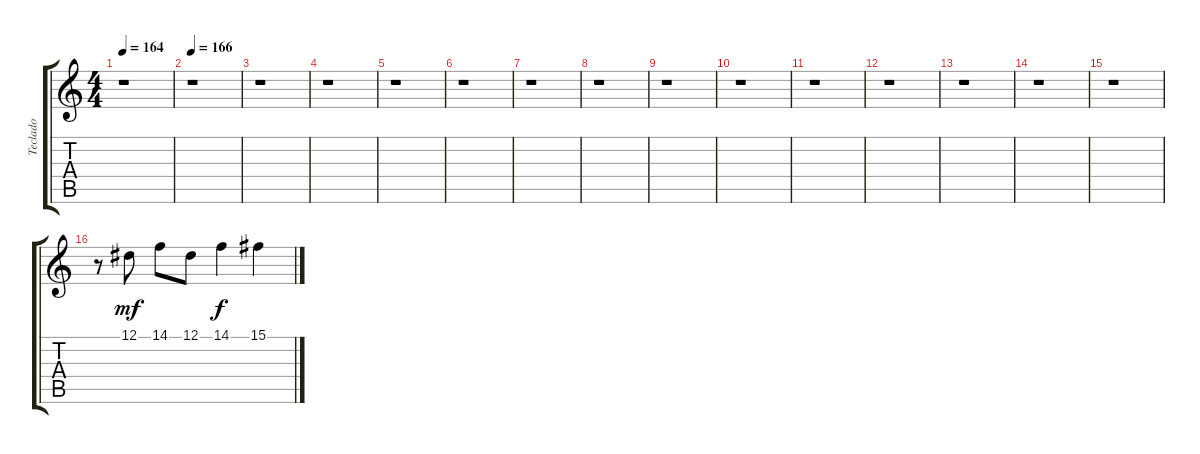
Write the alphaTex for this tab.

\track ("Teclado" "Teclado") {instrument harpsichord}
\staff {score tabs}
\tuning (Eb4 Bb3 Gb3 Db3 Ab2 Eb2) {hide}
\ts (4 4)
\tempo 164
\clef g2
\ks c
r.1{dy f} |
\tempo 166
r.1 |
r.1 |
r.1 |
r.1 |
r.1 |
r.1 |
r.1 |
r.1 |
r.1 |
r.1 |
r.1 |
r.1 |
r.1 |
r.1 |
r.8 12.1.8{dy mf} 14.1.8 12.1.8 14.1.4{dy f} 15.1.4
